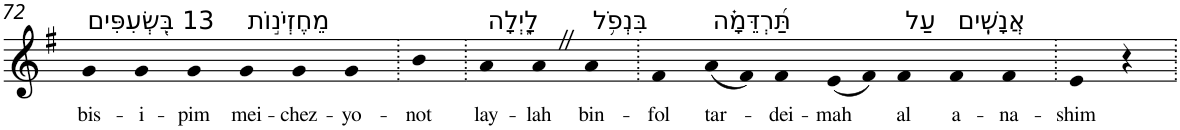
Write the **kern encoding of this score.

**kern	**text
*part1	*part1
*staff1	*staff1
*I"Piano	*
*I'Pno	*
!!LO:PB:g=z
*clefG2	*
*k[f#]	*
*G:	*
=72	=72
!LO:TX:a:t=13 בִּ֭שְׂעִפִּים	!
!	!LO:LY:b
4g	bis-
!	!LO:LY:b
4g	-i-
!	!LO:LY:b
4g	-pim
!LO:TX:a:t=מֵחֶזְיֹנ֣וֹת	!
!	!LO:LY:b
4g	mei-
!	!LO:LY:b
4g	-chez-
!	!LO:LY:b
4g	-yo-
=73.	=73.
!	!LO:LY:b
4b	-not
=74.	=74.
!LO:TX:a:t=לָ֑יְלָה	!
!	!LO:LY:b
4a	lay-
!	!LO:LY:b
4aZ	-lah
!LO:TX:a:t=בִּנְפֹ֥ל	!
!	!LO:LY:b
4a	bin-
=75.	=75.
!	!LO:LY:b
4f#	-fol
!LO:TX:a:t=תַּ֝רְדֵּמָ֗ה	!
!	!LO:LY:b
(8a	tar-
8f#)	.
!	!LO:LY:b
4f#	-dei-
!	!LO:LY:b
(8e	-mah
8f#)	.
!LO:TX:a:t=עַל	!
!	!LO:LY:b
4f#	al
!LO:TX:a:t=אֲנָשִֽׁים	!
!	!LO:LY:b
4f#	a-
!	!LO:LY:b
4f#	-na-
=76.	=76.
!	!LO:LY:b
4e	-shim
4r	.
=.	=.
*-	*-
